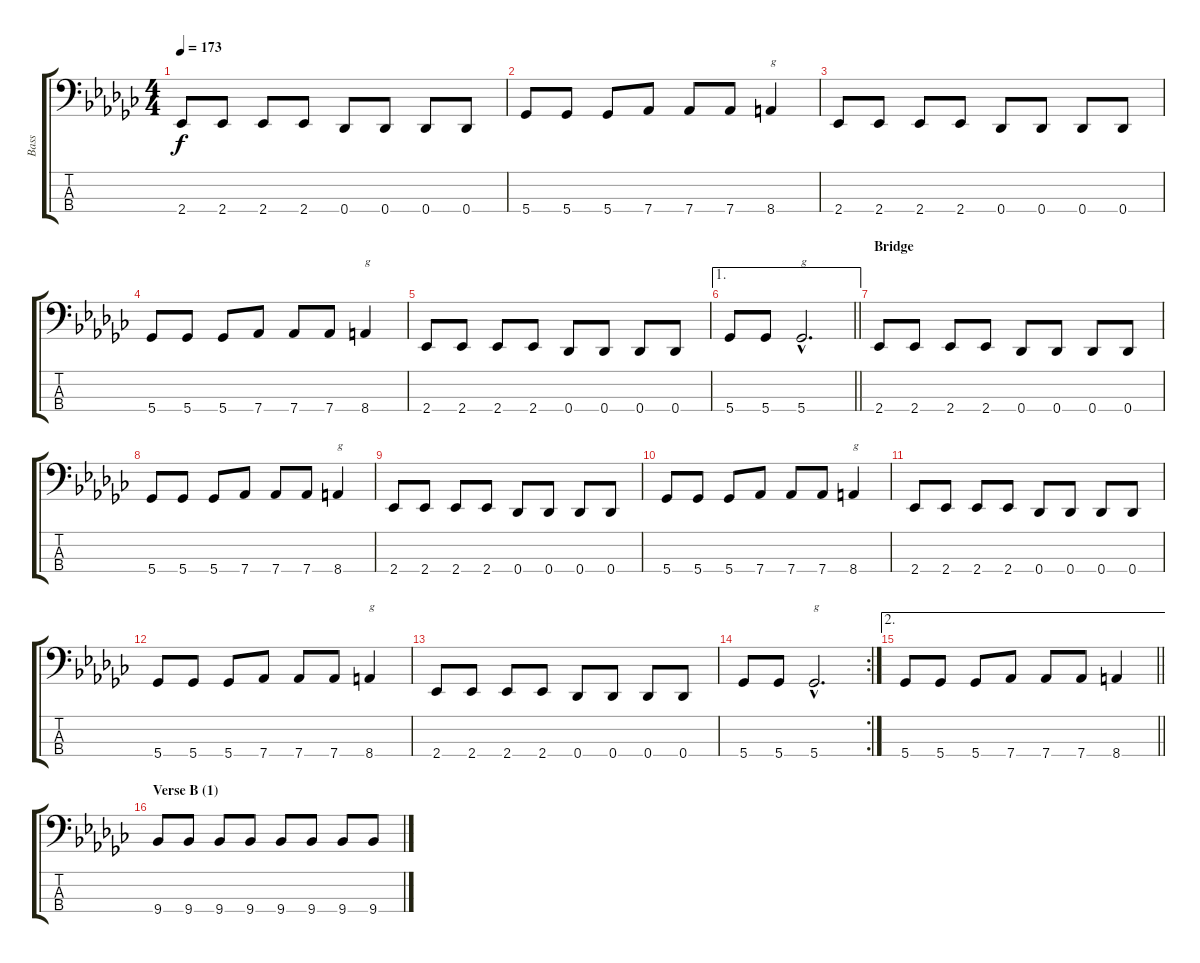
\track ("Bass" "Bass") {instrument electricbasspick}
\staff {score tabs}
\tuning (Gb2 Db2 Ab1 Db1) {hide}
\ts (4 4)
\tempo 173
\clef f4
\ks ebminor
2.4.8{dy f} 2.4.8 2.4.8 2.4.8 0.4.8 0.4.8 0.4.8 0.4.8 |
5.4.8 5.4.8 5.4.8 7.4.8 7.4.8 7.4.8 8.4.4{txt "g"} |
2.4.8 2.4.8 2.4.8 2.4.8 0.4.8 0.4.8 0.4.8 0.4.8 |
5.4.8 5.4.8 5.4.8 7.4.8 7.4.8 7.4.8 8.4.4{txt "g"} |
2.4.8 2.4.8 2.4.8 2.4.8 0.4.8 0.4.8 0.4.8 0.4.8 |
\ae 1
\barLineRight lightlight
5.4.8 5.4.8 5.4{hac}.2{d txt "g"} |
\section ("" "Bridge")
2.4.8 2.4.8 2.4.8 2.4.8 0.4.8 0.4.8 0.4.8 0.4.8 |
5.4.8 5.4.8 5.4.8 7.4.8 7.4.8 7.4.8 8.4.4{txt "g"} |
2.4.8 2.4.8 2.4.8 2.4.8 0.4.8 0.4.8 0.4.8 0.4.8 |
5.4.8 5.4.8 5.4.8 7.4.8 7.4.8 7.4.8 8.4.4{txt "g"} |
2.4.8 2.4.8 2.4.8 2.4.8 0.4.8 0.4.8 0.4.8 0.4.8 |
5.4.8 5.4.8 5.4.8 7.4.8 7.4.8 7.4.8 8.4.4{txt "g"} |
2.4.8 2.4.8 2.4.8 2.4.8 0.4.8 0.4.8 0.4.8 0.4.8 |
\rc 2
5.4.8 5.4.8 5.4{hac}.2{d txt "g"} |
\ae 2
\barLineRight lightlight
5.4.8 5.4.8 5.4.8 7.4.8 7.4.8 7.4.8 8.4.4 |
\section ("" "Verse B (1)")
9.4.8 9.4.8 9.4.8 9.4.8 9.4.8 9.4.8 9.4.8 9.4.8
